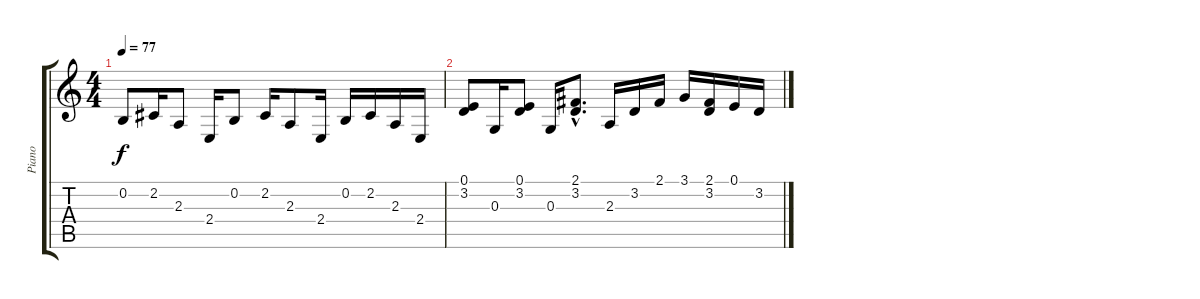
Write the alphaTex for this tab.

\track ("Piano" "Piano") {instrument acousticgrandpiano}
\staff {score tabs}
\tuning (E4 B3 G3 D3 A2 E2) {hide}
\ts (4 4)
\tempo 77
\clef g2
\ks c
0.2.8{dy f volume 3} 2.2.16{volume 2} 2.3.8{volume 2} 2.4.16{volume 2} 0.2.8{volume 2} 2.2.16{volume 1} 2.3.8{volume 1} 2.4.16{volume 0} 0.2.16{volume 0} 2.2.16{volume 0} 2.3.16 2.4.16 |
(0.1 3.2).8 0.3.16 (0.1 3.2).8 0.3.16 (2.1{hac} 3.2{hac}).8{d} 2.3.16 3.2.16 2.1.16 3.1.16 (2.1 3.2).16 0.1.16 3.2.16
